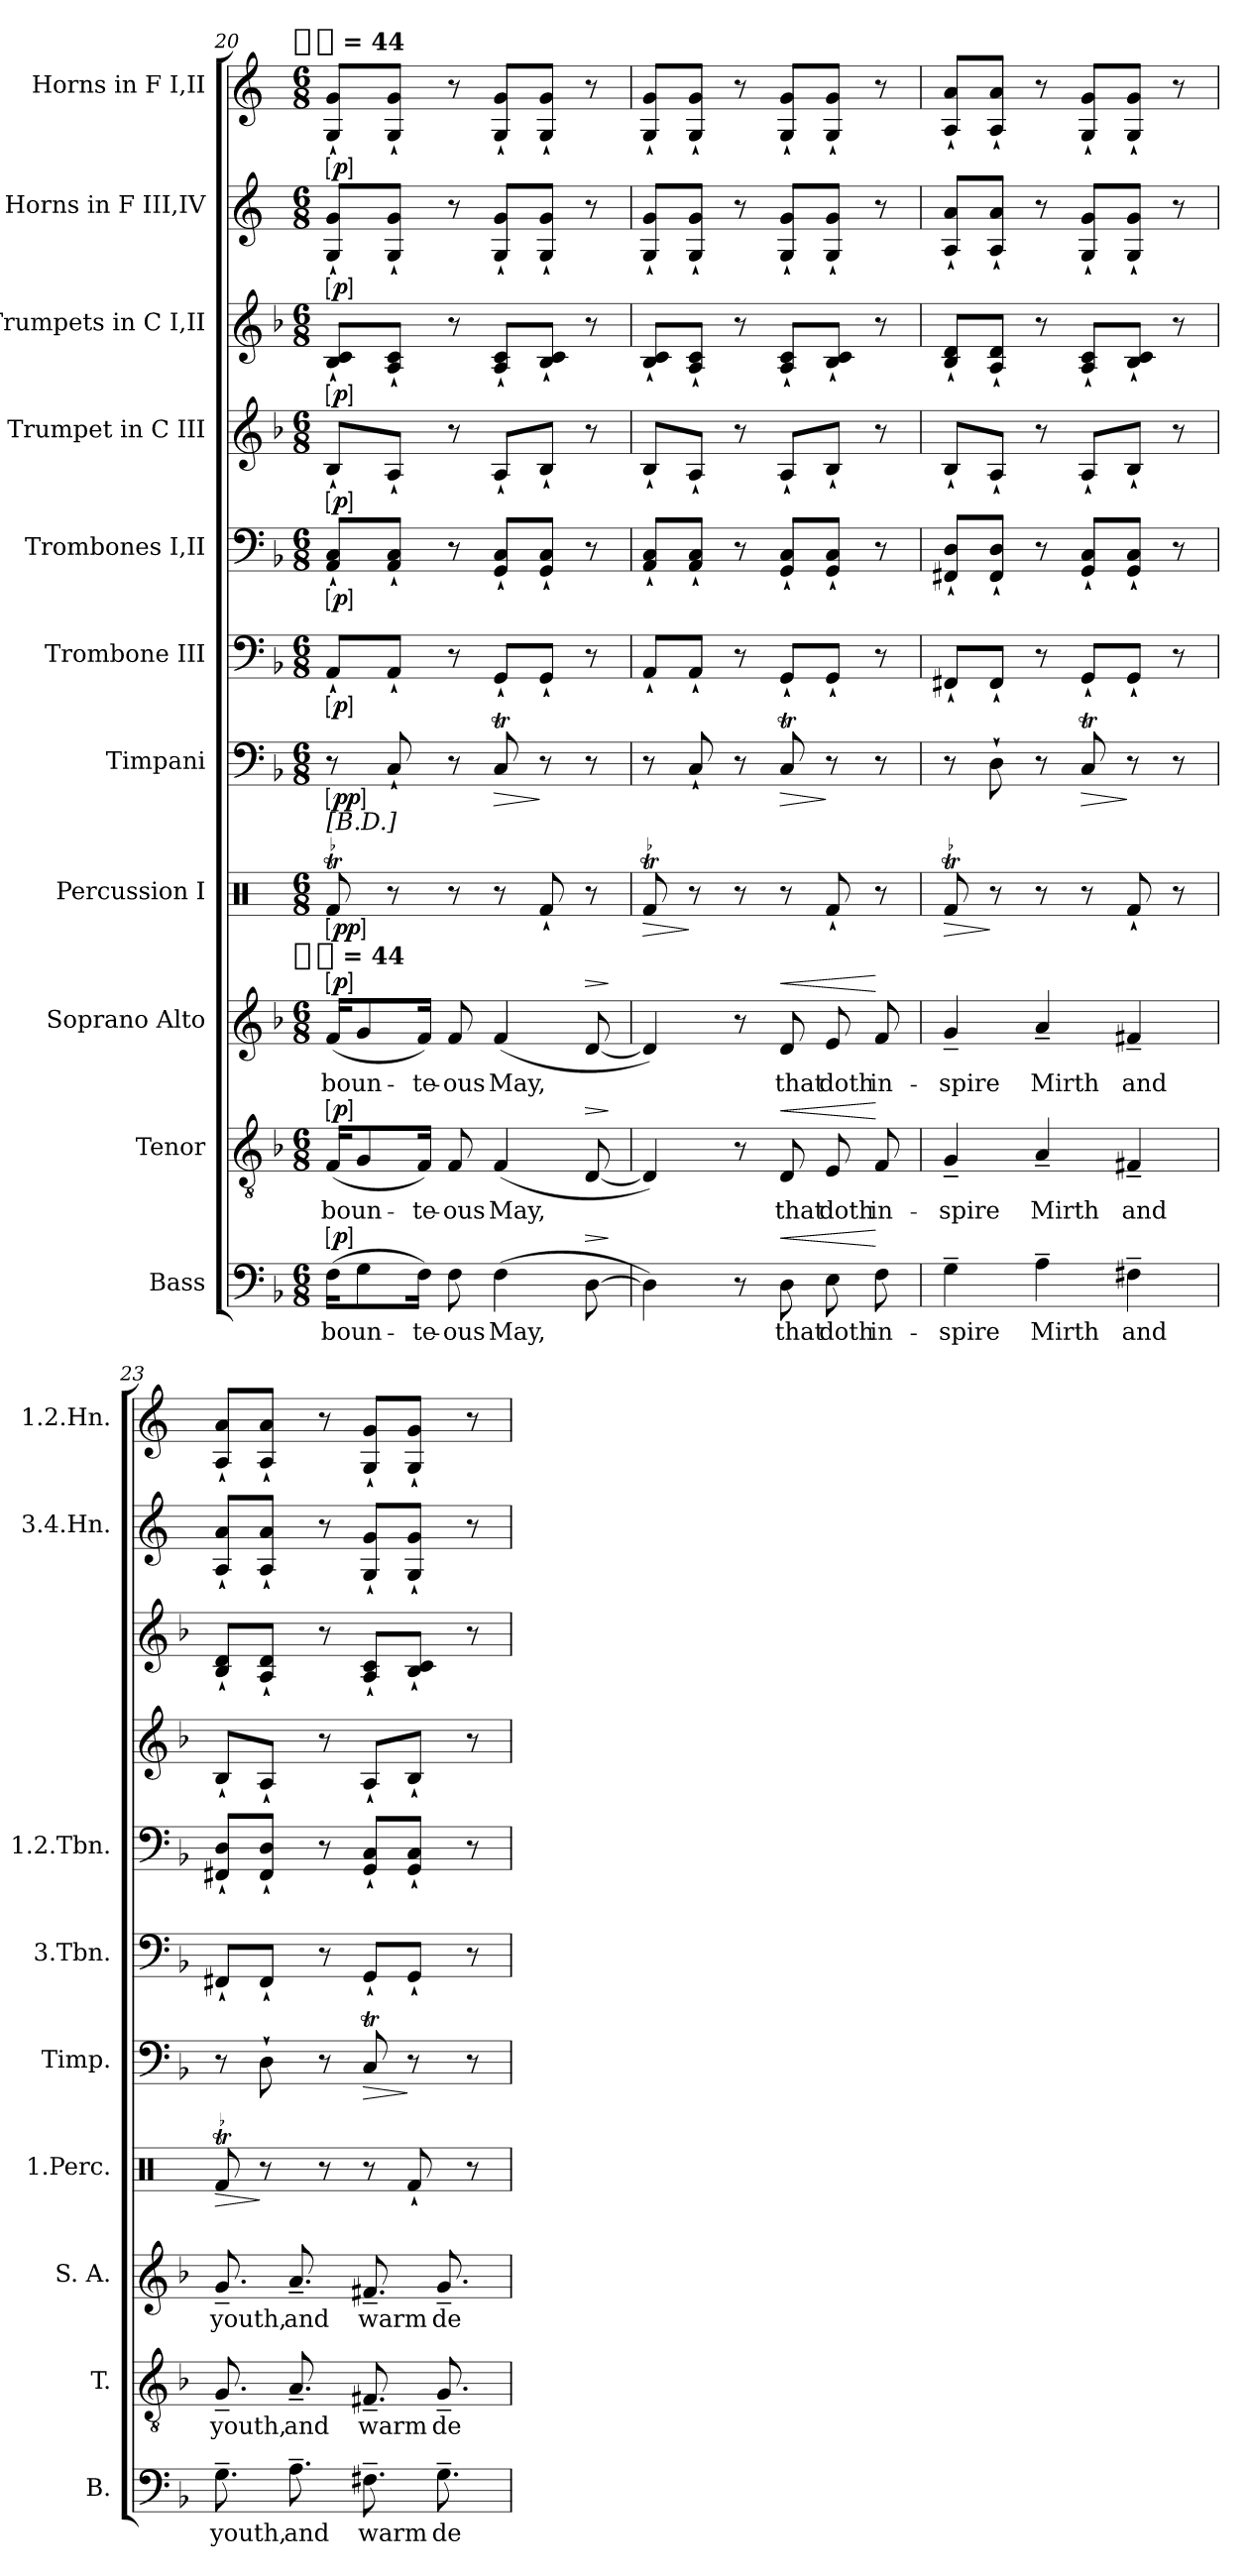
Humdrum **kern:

**kern	**text	**dynam	**kern	**text	**dynam	**kern	**text	**dynam	**kern	**dynam	**kern	**dynam	**kern	**dynam	**kern	**dynam	**kern	**dynam	**kern	**dynam	**kern	**dynam	**kern	**dynam
*part11	*part11	*part11	*part10	*part10	*part10	*part9	*part9	*part9	*part8	*part8	*part7	*part7	*part6	*part6	*part5	*part5	*part4	*part4	*part3	*part3	*part2	*part2	*part1	*part1
*staff11	*staff11	*staff11	*staff10	*staff10	*staff10	*staff9	*staff9	*staff9	*staff8	*staff8	*staff7	*staff7	*staff6	*staff6	*staff5	*staff5	*staff4	*staff4	*staff3	*staff3	*staff2	*staff2	*staff1	*staff1
*I"Bass	*	*	*I"Tenor	*	*	*I"Soprano Alto	*	*	*I"Percussion I	*	*I"Timpani	*	*I"Trombone III	*	*I"Trombones I,II	*	*I"Trumpet in C III	*	*I"Trumpets in C I,II	*	*I"Horns in F III,IV	*	*I"Horns in F I,II	*
*I'B.	*	*	*I'T.	*	*	*I'S. A.	*	*	*I'1.Perc.	*	*I'Timp.	*	*I'3.Tbn.	*	*I'1.2.Tbn.	*	*	*	*	*	*I'3.4.Hn.	*	*I'1.2.Hn.	*
*clefF4	*	*	*clefGv2	*	*	*clefG2	*	*	*clefX	*	*clefF4	*	*clefF4	*	*clefF4	*	*clefG2	*	*clefG2	*	*clefG2	*	*clefG2	*
*	*	*	*	*	*	*	*	*	*	*	*	*	*	*	*	*	*	*	*	*	*ITrd4c7	*	*ITrd4c7	*
*k[b-]	*	*	*k[b-]	*	*	*k[b-]	*	*	*k[]	*	*k[b-]	*	*k[b-]	*	*k[b-]	*	*k[b-]	*	*k[b-]	*	*k[b-]	*	*k[b-]	*
*F:	*	*	*F:	*	*	*F:	*	*	*C:	*	*F:	*	*F:	*	*F:	*	*F:	*	*F:	*	*F:	*	*F:	*
!!LO:TX:omd:t=[quarter-dot] = 44
*M6/8	*	*	*M6/8	*	*	*M6/8	*	*	*M6/8	*	*M6/8	*	*M6/8	*	*M6/8	*	*M6/8	*	*M6/8	*	*M6/8	*	*M6/8	*
*MM66	*	*	*MM66	*	*	*MM66	*	*	*MM66	*	*MM66	*	*MM66	*	*MM66	*	*MM66	*	*MM66	*	*MM66	*	*MM66	*
=20	=20	=20	=20	=20	=20	=20	=20	=20	=20	=20	=20	=20	=20	=20	=20	=20	=20	=20	=20	=20	=20	=20	=20	=20
!	!	!	!	!	!	!LO:TX:t=[quarter-dot] = 44	!	!	!	!	!	!	!	!	!	!	!	!	!	!	!	!	!	!
!	!	!	!	!	!	!	!	!	!LO:TX:a:t=[B.D.]	!	!	!	!	!	!	!	!	!	!	!	!	!	!	!
!	!	!LO:DY:a:ed=brack	!	!	!LO:DY:a:ed=brack	!	!	!LO:DY:a:ed=brack	!	!LO:DY:ed=brack	!	!LO:DY:ed=brack	!	!LO:DY:ed=brack	!	!LO:DY:ed=brack	!	!LO:DY:ed=brack	!	!LO:DY:ed=brack	!	!LO:DY:ed=brack	!	!LO:DY:ed=brack
(16FKL	boun-	p	(16FKL	boun-	p	(16fKL	boun-	p	8Rft/	pp	8r	pp	8AA`L	p	8AA` 8C`L	p	8B-`L	p	8B-` 8c`L	p	8C` 8c`L	p	8C` 8c`L	p
8G	.	.	8G	.	.	8g	.	.	.	.	.	.	.	.	.	.	.	.	.	.	.	.	.	.
.	.	.	.	.	.	.	.	.	8r	.	8C`	.	8AA`J	.	8AA` 8C`J	.	8A`J	.	8A` 8c`J	.	8C` 8c`J	.	8C` 8c`J	.
16FJk)	-te-	.	16FJk)	-te-	.	16fJk)	-te-	.	.	.	.	.	.	.	.	.	.	.	.	.	.	.	.	.
8F	-ous	.	8F	-ous	.	8f	-ous	.	8r	.	8r	.	8r	.	8r	.	8r	.	8r	.	8r	.	8r	.
!	!	!	!	!	!	!	!	!	!	!	!	!LO:HP:b	!	!	!	!	!	!	!	!	!	!	!	!
(4F	May,	.	(4F	May,	.	(4f	May,	.	8r	.	8CT	>	8GG`L	.	8GG` 8C`L	.	8A`L	.	8A` 8c`L	.	8C` 8c`L	.	8C` 8c`L	.
.	.	.	.	.	.	.	.	.	8Rf`/	.	8r	]	8GG`J	.	8GG` 8C`J	.	8B-`J	.	8B-` 8c`J	.	8C` 8c`J	.	8C` 8c`J	.
!	!	!LO:HP:a	!	!	!LO:HP:a	!	!	!LO:HP:a	!	!	!	!	!	!	!	!	!	!	!	!	!	!	!	!
[8D	.	>	[8D	.	>	[8d	.	>	8r	.	8r	.	8r	.	8r	.	8r	.	8r	.	8r	.	8r	.
.	.	]	.	.	]	.	.	]	.	.	.	.	.	.	.	.	.	.	.	.	.	.	.	.
=21	=21	=21	=21	=21	=21	=21	=21	=21	=21	=21	=21	=21	=21	=21	=21	=21	=21	=21	=21	=21	=21	=21	=21	=21
!	!	!	!	!	!	!	!	!	!	!LO:HP:b	!	!	!	!	!	!	!	!	!	!	!	!	!	!
4D])	.	.	4D])	.	.	4d])	.	.	8Rft/	>	8r	.	8AA`L	.	8AA` 8C`L	.	8B-`L	.	8B-` 8c`L	.	8C` 8c`L	.	8C` 8c`L	.
.	.	.	.	.	.	.	.	.	8r	]	8C`	.	8AA`J	.	8AA` 8C`J	.	8A`J	.	8A` 8c`J	.	8C` 8c`J	.	8C` 8c`J	.
8r	.	.	8r	.	.	8r	.	.	8r	.	8r	.	8r	.	8r	.	8r	.	8r	.	8r	.	8r	.
!	!	!LO:HP:a	!	!	!LO:HP:a	!	!	!LO:HP:a	!	!	!	!LO:HP:b	!	!	!	!	!	!	!	!	!	!	!	!
8D	that	<	8D	that	<	8d	that	<	8r	.	8CT	>	8GG`L	.	8GG` 8C`L	.	8A`L	.	8A` 8c`L	.	8C` 8c`L	.	8C` 8c`L	.
8E	doth	.	8E	doth	.	8e	doth	.	8Rf`/	.	8r	]	8GG`J	.	8GG` 8C`J	.	8B-`J	.	8B-` 8c`J	.	8C` 8c`J	.	8C` 8c`J	.
8F	in-	[	8F	in-	[	8f	in-	[	8r	.	8r	.	8r	.	8r	.	8r	.	8r	.	8r	.	8r	.
=22	=22	=22	=22	=22	=22	=22	=22	=22	=22	=22	=22	=22	=22	=22	=22	=22	=22	=22	=22	=22	=22	=22	=22	=22
!	!	!	!	!	!	!	!	!	!	!LO:HP:b	!	!	!	!	!	!	!	!	!	!	!	!	!	!
4G~	-spire	.	4G~	-spire	.	4g~	-spire	.	8Rft/	>	8r	.	8FF#X`L	.	8FF#X` 8D`L	.	8B-`L	.	8B-` 8d`L	.	8D` 8d`L	.	8D` 8d`L	.
.	.	.	.	.	.	.	.	.	8r	]	8D`	.	8FF#`J	.	8FF#` 8D`J	.	8A`J	.	8A` 8d`J	.	8D` 8d`J	.	8D` 8d`J	.
4A~	Mirth	.	4A~	Mirth	.	4a~	Mirth	.	8r	.	8r	.	8r	.	8r	.	8r	.	8r	.	8r	.	8r	.
!	!	!	!	!	!	!	!	!	!	!	!	!LO:HP:b	!	!	!	!	!	!	!	!	!	!	!	!
.	.	.	.	.	.	.	.	.	8r	.	8CT	>	8GG`L	.	8GG` 8C`L	.	8A`L	.	8A` 8c`L	.	8C` 8c`L	.	8C` 8c`L	.
4F#X~	and	.	4F#X~	and	.	4f#X~	and	.	8Rf`/	.	8r	]	8GG`J	.	8GG` 8C`J	.	8B-`J	.	8B-` 8c`J	.	8C` 8c`J	.	8C` 8c`J	.
.	.	.	.	.	.	.	.	.	8r	.	8r	.	8r	.	8r	.	8r	.	8r	.	8r	.	8r	.
=23	=23	=23	=23	=23	=23	=23	=23	=23	=23	=23	=23	=23	=23	=23	=23	=23	=23	=23	=23	=23	=23	=23	=23	=23
!	!	!	!	!	!	!	!	!	!	!LO:HP:b	!	!	!	!	!	!	!	!	!	!	!	!	!	!
8.G~	youth,	.	8.G~	youth,	.	8.g~	youth,	.	8Rft/	>	8r	.	8FF#X`L	.	8FF#X` 8D`L	.	8B-`L	.	8B-` 8d`L	.	8D` 8d`L	.	8D` 8d`L	.
.	.	.	.	.	.	.	.	.	8r	]	8D`	.	8FF#`J	.	8FF#` 8D`J	.	8A`J	.	8A` 8d`J	.	8D` 8d`J	.	8D` 8d`J	.
8.A~	and	.	8.A~	and	.	8.a~	and	.	.	.	.	.	.	.	.	.	.	.	.	.	.	.	.	.
.	.	.	.	.	.	.	.	.	8r	.	8r	.	8r	.	8r	.	8r	.	8r	.	8r	.	8r	.
!	!	!	!	!	!	!	!	!	!	!	!	!LO:HP:b	!	!	!	!	!	!	!	!	!	!	!	!
8.F#X~	warm	.	8.F#X~	warm	.	8.f#X~	warm	.	8r	.	8CT	>	8GG`L	.	8GG` 8C`L	.	8A`L	.	8A` 8c`L	.	8C` 8c`L	.	8C` 8c`L	.
.	.	.	.	.	.	.	.	.	8Rf`/	.	8r	]	8GG`J	.	8GG` 8C`J	.	8B-`J	.	8B-` 8c`J	.	8C` 8c`J	.	8C` 8c`J	.
8.G~	de-	.	8.G~	de-	.	8.g~	de-	.	.	.	.	.	.	.	.	.	.	.	.	.	.	.	.	.
.	.	.	.	.	.	.	.	.	8r	.	8r	.	8r	.	8r	.	8r	.	8r	.	8r	.	8r	.
=	=	=	=	=	=	=	=	=	=	=	=	=	=	=	=	=	=	=	=	=	=	=	=	=
*-	*-	*-	*-	*-	*-	*-	*-	*-	*-	*-	*-	*-	*-	*-	*-	*-	*-	*-	*-	*-	*-	*-	*-	*-
